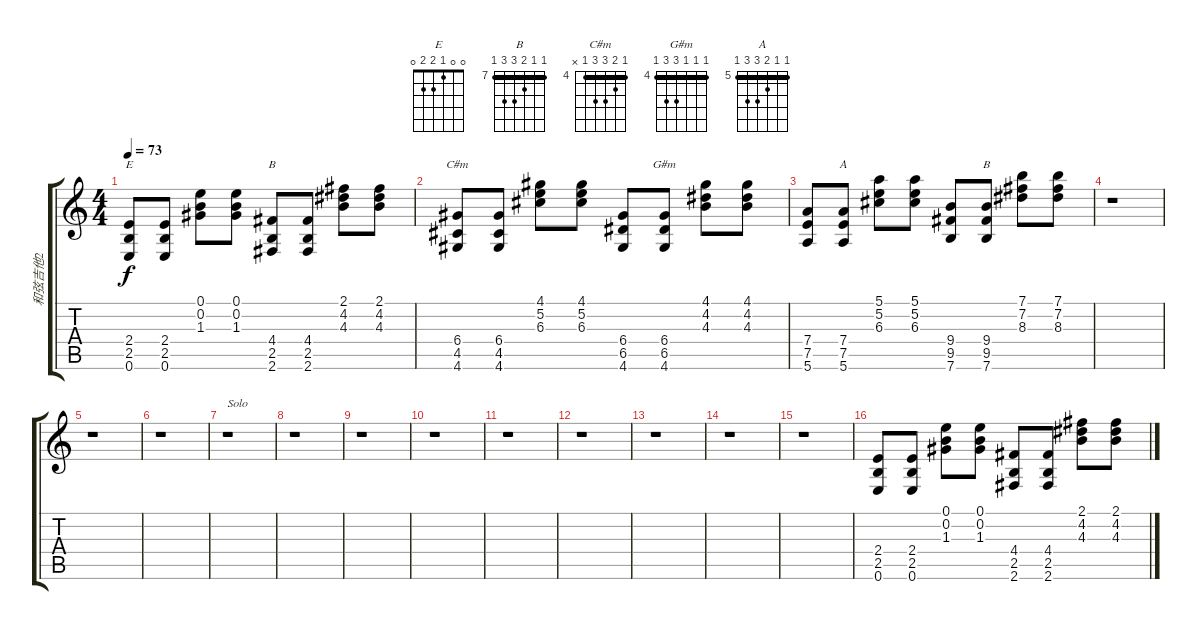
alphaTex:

\track ("和弦吉他2" "和弦吉他2") {instrument acousticguitarnylon}
\staff {score tabs}
\tuning (E4 B3 G3 D3 A2 E2) {hide}
\chord ("E" 0 0 1 2 2 0)
\chord ("B" 2 4 4 4 2 x) {barre 2}
\chord ("C#m" 4 5 6 6 4 x) {firstfret 4 barre 4}
\chord ("G#m" 4 4 4 6 6 4) {firstfret 4 barre 4}
\chord ("A" 5 5 6 7 7 5) {firstfret 5 barre 5}
\chord ("B" 7 7 8 9 9 7) {firstfret 7 barre 7}
\ts (4 4)
\tempo 73
\clef g2
\ks c
(2.4 2.5 0.6).8{ch "E" dy f} (2.4 2.5 0.6).8 (0.1 0.2 1.3).8 (0.1 0.2 1.3).8 (4.4 2.5 2.6).8{ch "B"} (4.4 2.5 2.6).8 (2.1 4.2 4.3).8 (2.1 4.2 4.3).8 |
(6.4 4.5 4.6).8{ch "C#m"} (6.4 4.5 4.6).8 (4.1 5.2 6.3).8 (4.1 5.2 6.3).8 (6.4 6.5 4.6).8 (6.4 6.5 4.6).8{ch "G#m"} (4.1 4.2 4.3).8 (4.1 4.2 4.3).8 |
(7.4 7.5 5.6).8 (7.4 7.5 5.6).8{ch "A"} (5.1 5.2 6.3).8 (5.1 5.2 6.3).8 (9.4 9.5 7.6).8 (9.4 9.5 7.6).8{ch "B"} (7.1 7.2 8.3).8 (7.1 7.2 8.3).8 |
r.1 |
r.1 |
r.1 |
r.1{txt "Solo"} |
r.1 |
r.1 |
r.1 |
r.1 |
r.1 |
r.1 |
r.1 |
r.1 |
(2.4 2.5 0.6).8 (2.4 2.5 0.6).8 (0.1 0.2 1.3).8 (0.1 0.2 1.3).8 (4.4 2.5 2.6).8 (4.4 2.5 2.6).8 (2.1 4.2 4.3).8 (2.1 4.2 4.3).8
